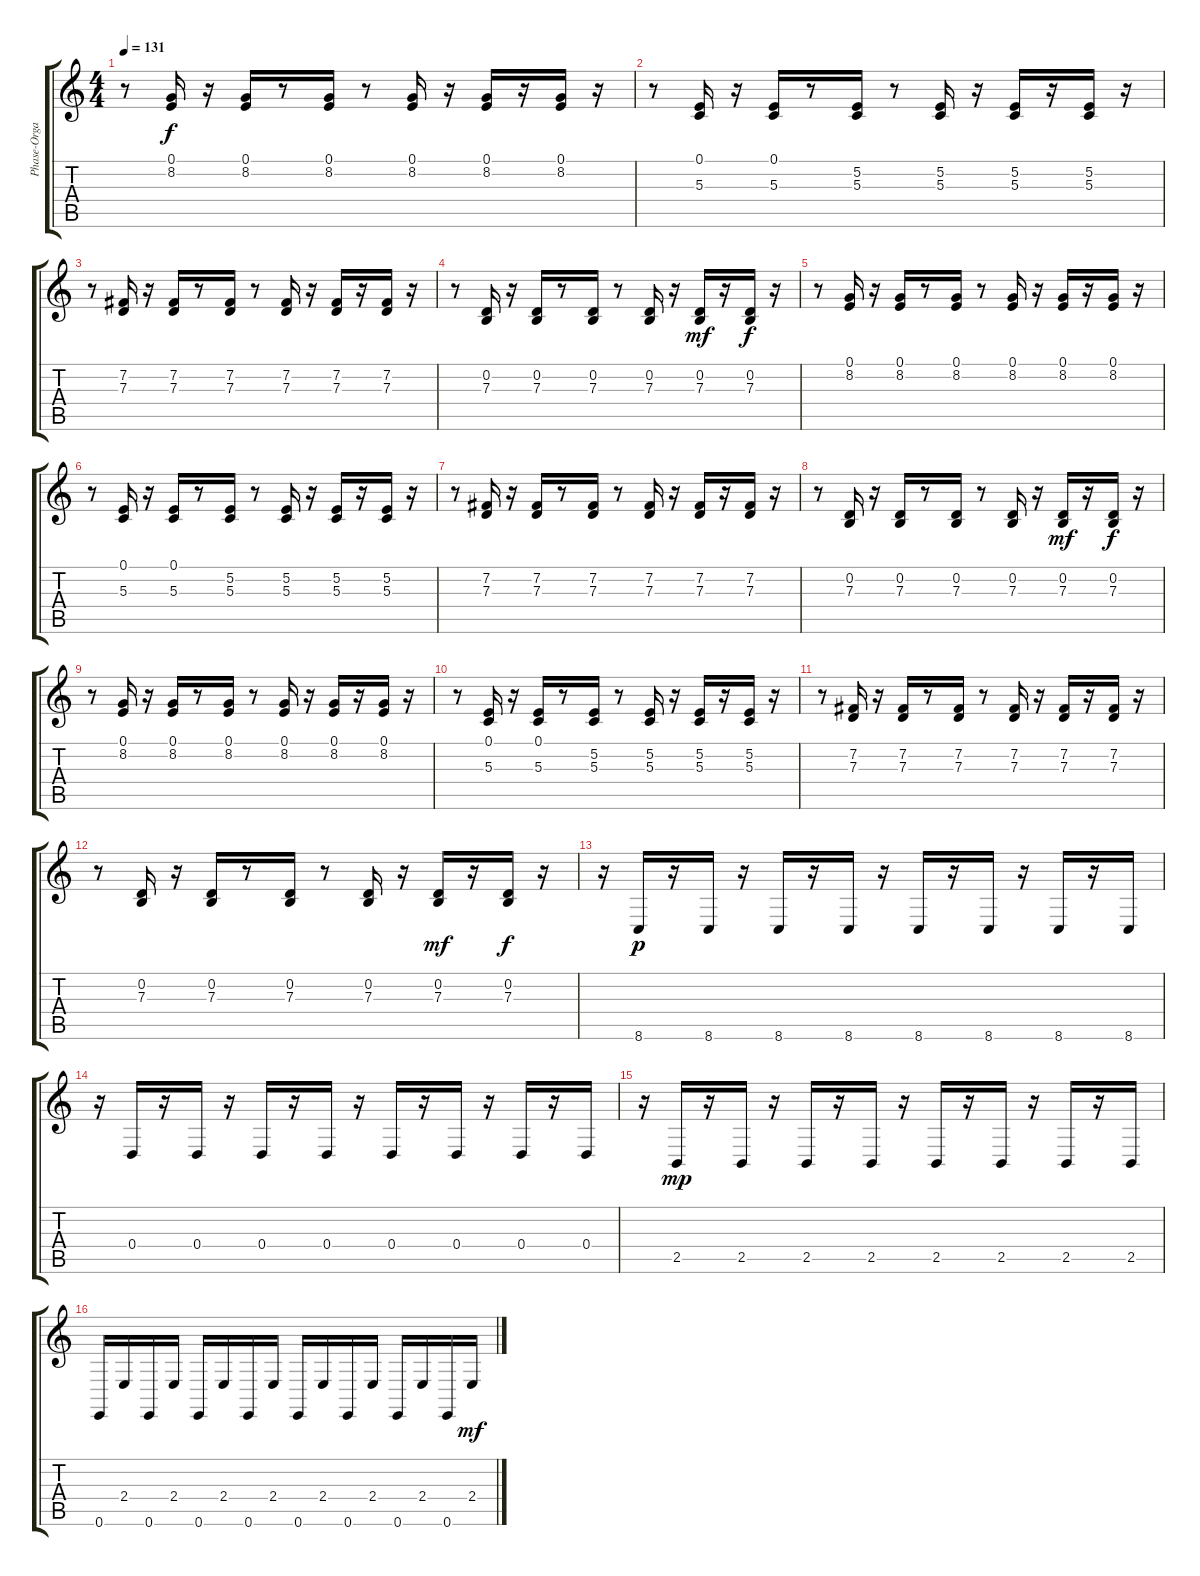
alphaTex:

\track ("Phase-Organ" "Phase-Orga") {instrument percussiveorgan}
\staff {score tabs}
\tuning (E4 B3 G3 D3 A2 E2) {hide}
\ts (4 4)
\tempo 131
\clef g2
\ks c
r.8{dy f} (0.1 8.2).16 r.16 (0.1 8.2).16 r.8 (0.1 8.2).16 r.8 (0.1 8.2).16 r.16 (0.1 8.2).16 r.16 (0.1 8.2).16 r.16 |
r.8 (0.1 5.3).16 r.16 (0.1 5.3).16 r.8 (5.2 5.3).16 r.8 (5.2 5.3).16 r.16 (5.2 5.3).16 r.16 (5.2 5.3).16 r.16 |
r.8 (7.2 7.3).16 r.16 (7.2 7.3).16 r.8 (7.2 7.3).16 r.8 (7.2 7.3).16 r.16 (7.2 7.3).16 r.16 (7.2 7.3).16 r.16 |
r.8 (0.2 7.3).16 r.16 (0.2 7.3).16 r.8 (0.2 7.3).16 r.8 (0.2 7.3).16 r.16 (0.2 7.3).16{dy mf} r.16 (0.2 7.3).16{dy f} r.16 |
r.8 (0.1 8.2).16 r.16 (0.1 8.2).16 r.8 (0.1 8.2).16 r.8 (0.1 8.2).16 r.16 (0.1 8.2).16 r.16 (0.1 8.2).16 r.16 |
r.8 (0.1 5.3).16 r.16 (0.1 5.3).16 r.8 (5.2 5.3).16 r.8 (5.2 5.3).16 r.16 (5.2 5.3).16 r.16 (5.2 5.3).16 r.16 |
r.8 (7.2 7.3).16 r.16 (7.2 7.3).16 r.8 (7.2 7.3).16 r.8 (7.2 7.3).16 r.16 (7.2 7.3).16 r.16 (7.2 7.3).16 r.16 |
r.8 (0.2 7.3).16 r.16 (0.2 7.3).16 r.8 (0.2 7.3).16 r.8 (0.2 7.3).16 r.16 (0.2 7.3).16{dy mf} r.16 (0.2 7.3).16{dy f} r.16 |
r.8 (0.1 8.2).16 r.16 (0.1 8.2).16 r.8 (0.1 8.2).16 r.8 (0.1 8.2).16 r.16 (0.1 8.2).16 r.16 (0.1 8.2).16 r.16 |
r.8 (0.1 5.3).16 r.16 (0.1 5.3).16 r.8 (5.2 5.3).16 r.8 (5.2 5.3).16 r.16 (5.2 5.3).16 r.16 (5.2 5.3).16 r.16 |
r.8 (7.2 7.3).16 r.16 (7.2 7.3).16 r.8 (7.2 7.3).16 r.8 (7.2 7.3).16 r.16 (7.2 7.3).16 r.16 (7.2 7.3).16 r.16 |
r.8 (0.2 7.3).16 r.16 (0.2 7.3).16 r.8 (0.2 7.3).16 r.8 (0.2 7.3).16 r.16 (0.2 7.3).16{dy mf} r.16 (0.2 7.3).16{dy f} r.16 |
r.16 8.6.16{dy p} r.16 8.6.16 r.16 8.6.16 r.16 8.6.16 r.16 8.6.16 r.16 8.6.16 r.16 8.6.16 r.16 8.6.16 |
r.16 0.4.16 r.16 0.4.16 r.16 0.4.16 r.16 0.4.16 r.16 0.4.16 r.16 0.4.16 r.16 0.4.16 r.16 0.4.16 |
r.16 2.5.16{dy mp} r.16 2.5.16 r.16 2.5.16 r.16 2.5.16 r.16 2.5.16 r.16 2.5.16 r.16 2.5.16 r.16 2.5.16 |
0.6.16 2.4.16 0.6.16 2.4.16 0.6.16 2.4.16 0.6.16 2.4.16 0.6.16 2.4.16 0.6.16 2.4.16 0.6.16 2.4.16 0.6.16 2.4.16{dy mf}
